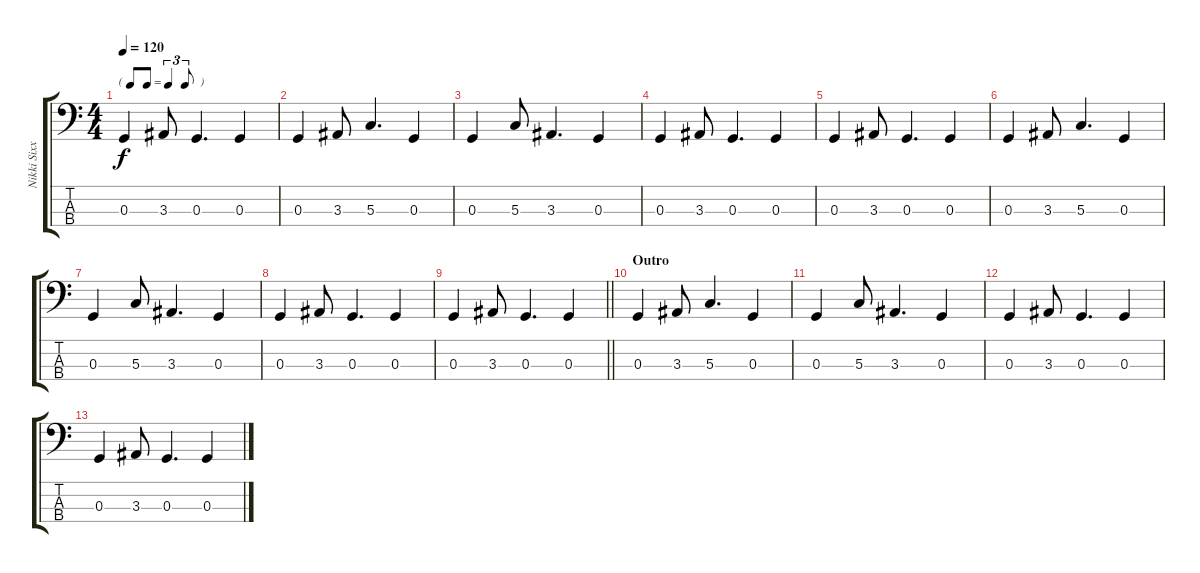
\track ("Nikki Sixx - Bass" "Nikki Sixx") {instrument electricbasspick}
\staff {score tabs}
\tuning (F2 C2 G1 D1) {hide}
\ts (4 4)
\tf triplet8th
\tempo 120
\clef f4
\ks c
0.3.4{dy f} 3.3.8 0.3.4{d} 0.3.4 |
0.3.4 3.3.8 5.3.4{d} 0.3.4 |
0.3.4 5.3.8 3.3.4{d} 0.3.4 |
0.3.4 3.3.8 0.3.4{d} 0.3.4 |
0.3.4 3.3.8 0.3.4{d} 0.3.4 |
0.3.4 3.3.8 5.3.4{d} 0.3.4 |
0.3.4 5.3.8 3.3.4{d} 0.3.4 |
0.3.4 3.3.8 0.3.4{d} 0.3.4 |
\barLineRight lightlight
0.3.4 3.3.8 0.3.4{d} 0.3.4 |
\section ("" "Outro")
0.3.4 3.3.8 5.3.4{d} 0.3.4 |
0.3.4 5.3.8 3.3.4{d} 0.3.4 |
0.3.4 3.3.8 0.3.4{d} 0.3.4 |
0.3.4 3.3.8 0.3.4{d} 0.3.4
